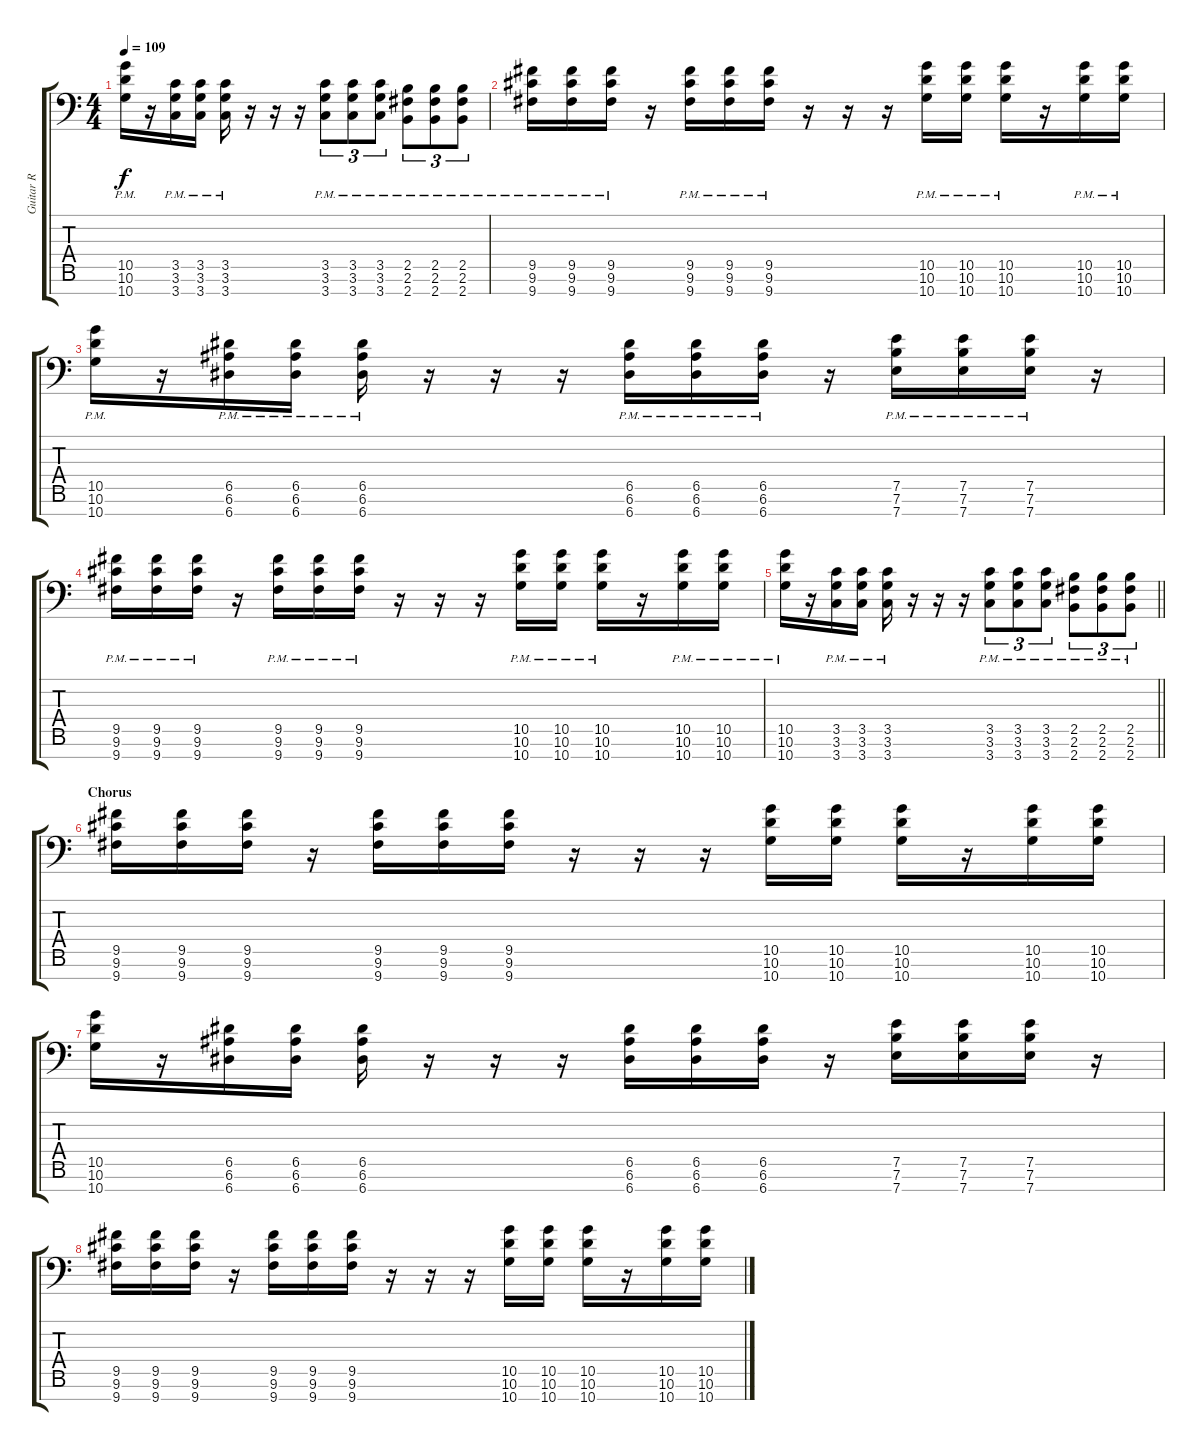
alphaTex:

\track ("Guitar R" "Guitar R") {instrument overdrivenguitar}
\staff {score tabs}
\tuning (E4 B3 G3 D3 A2 E2 A1) {hide}
\ts (4 4)
\tempo 109
\clef f4
\ks c
(10.5{pm} 10.6{pm} 10.7{pm}).16{dy f} r.16 (3.5{pm} 3.6{pm} 3.7{pm}).16 (3.5{pm} 3.6{pm} 3.7{pm}).16 (3.5{pm} 3.6{pm} 3.7{pm}).16 r.16 r.16 r.16 (3.5{pm} 3.6{pm} 3.7{pm}).8{tu (3 2)} (3.5{pm} 3.6{pm} 3.7{pm}).8{tu (3 2)} (3.5{pm} 3.6{pm} 3.7{pm}).8{tu (3 2)} (2.5{pm} 2.6{pm} 2.7{pm}).8{tu (3 2)} (2.5{pm} 2.6{pm} 2.7{pm}).8{tu (3 2)} (2.5{pm} 2.6{pm} 2.7{pm}).8{tu (3 2)} |
(9.5{pm} 9.6{pm} 9.7{pm}).16 (9.5{pm} 9.6{pm} 9.7{pm}).16 (9.5{pm} 9.6{pm} 9.7{pm}).16 r.16 (9.5{pm} 9.6{pm} 9.7{pm}).16 (9.5{pm} 9.6{pm} 9.7{pm}).16 (9.5{pm} 9.6{pm} 9.7{pm}).16 r.16 r.16 r.16 (10.5{pm} 10.6{pm} 10.7{pm}).16 (10.5{pm} 10.6{pm} 10.7{pm}).16 (10.5{pm} 10.6{pm} 10.7{pm}).16 r.16 (10.5{pm} 10.6{pm} 10.7{pm}).16 (10.5{pm} 10.6{pm} 10.7{pm}).16 |
(10.5{pm} 10.6{pm} 10.7{pm}).16 r.16 (6.5{pm} 6.6{pm} 6.7{pm}).16 (6.5{pm} 6.6{pm} 6.7{pm}).16 (6.5{pm} 6.6{pm} 6.7{pm}).16 r.16 r.16 r.16 (6.5{pm} 6.6{pm} 6.7{pm}).16 (6.5{pm} 6.6{pm} 6.7{pm}).16 (6.5{pm} 6.6{pm} 6.7{pm}).16 r.16 (7.5{pm} 7.6{pm} 7.7{pm}).16 (7.5{pm} 7.6{pm} 7.7{pm}).16 (7.5{pm} 7.6{pm} 7.7{pm}).16 r.16 |
(9.5{pm} 9.6{pm} 9.7{pm}).16 (9.5{pm} 9.6{pm} 9.7{pm}).16 (9.5{pm} 9.6{pm} 9.7{pm}).16 r.16 (9.5{pm} 9.6{pm} 9.7{pm}).16 (9.5{pm} 9.6{pm} 9.7{pm}).16 (9.5{pm} 9.6{pm} 9.7{pm}).16 r.16 r.16 r.16 (10.5{pm} 10.6{pm} 10.7{pm}).16 (10.5{pm} 10.6{pm} 10.7{pm}).16 (10.5{pm} 10.6{pm} 10.7{pm}).16 r.16 (10.5{pm} 10.6{pm} 10.7{pm}).16 (10.5{pm} 10.6{pm} 10.7{pm}).16 |
\barLineRight lightlight
(10.5{pm} 10.6{pm} 10.7{pm}).16 r.16 (3.5{pm} 3.6{pm} 3.7{pm}).16 (3.5{pm} 3.6{pm} 3.7{pm}).16 (3.5{pm} 3.6{pm} 3.7{pm}).16 r.16 r.16 r.16 (3.5{pm} 3.6{pm} 3.7{pm}).8{tu (3 2)} (3.5{pm} 3.6{pm} 3.7{pm}).8{tu (3 2)} (3.5{pm} 3.6{pm} 3.7{pm}).8{tu (3 2)} (2.5{pm} 2.6{pm} 2.7{pm}).8{tu (3 2)} (2.5{pm} 2.6{pm} 2.7{pm}).8{tu (3 2)} (2.5{pm} 2.6{pm} 2.7{pm}).8{tu (3 2)} |
\section ("" "Chorus")
(9.5 9.6 9.7).16 (9.5 9.6 9.7).16 (9.5 9.6 9.7).16 r.16 (9.5 9.6 9.7).16 (9.5 9.6 9.7).16 (9.5 9.6 9.7).16 r.16 r.16 r.16 (10.5 10.6 10.7).16 (10.5 10.6 10.7).16 (10.5 10.6 10.7).16 r.16 (10.5 10.6 10.7).16 (10.5 10.6 10.7).16 |
(10.5 10.6 10.7).16 r.16 (6.5 6.6 6.7).16 (6.5 6.6 6.7).16 (6.5 6.6 6.7).16 r.16 r.16 r.16 (6.5 6.6 6.7).16 (6.5 6.6 6.7).16 (6.5 6.6 6.7).16 r.16 (7.5 7.6 7.7).16 (7.5 7.6 7.7).16 (7.5 7.6 7.7).16 r.16 |
(9.5 9.6 9.7).16 (9.5 9.6 9.7).16 (9.5 9.6 9.7).16 r.16 (9.5 9.6 9.7).16 (9.5 9.6 9.7).16 (9.5 9.6 9.7).16 r.16 r.16 r.16 (10.5 10.6 10.7).16 (10.5 10.6 10.7).16 (10.5 10.6 10.7).16 r.16 (10.5 10.6 10.7).16 (10.5 10.6 10.7).16
